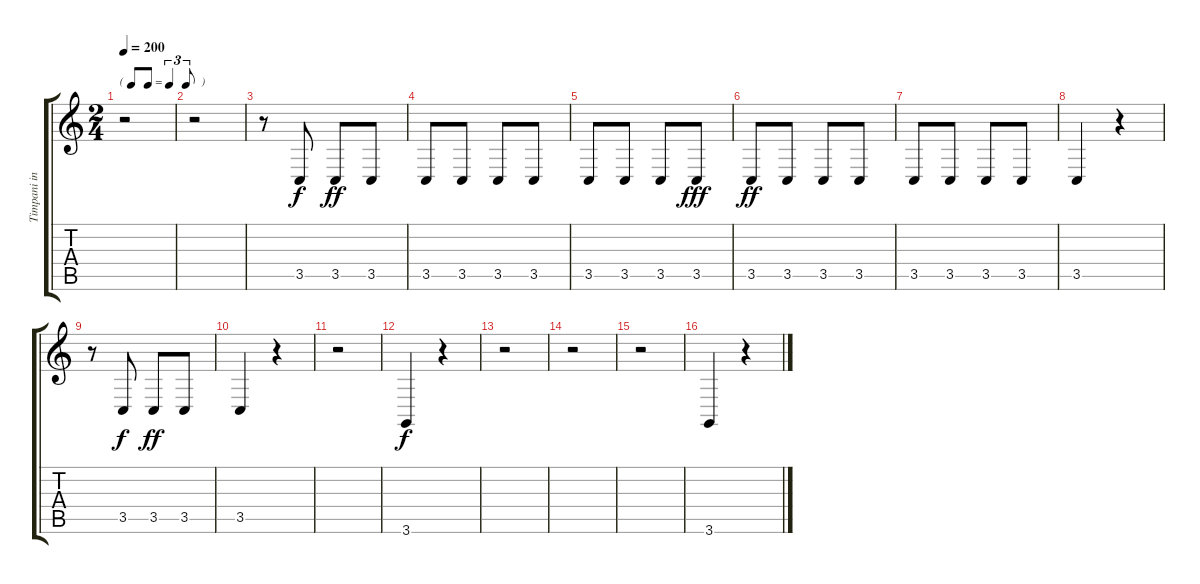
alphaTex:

\track ("Timpani in C/G" "Timpani in") {instrument timpani}
\staff {score tabs}
\tuning (E4 B3 G3 D3 A2 E2) {hide}
\ts (2 4)
\tf triplet8th
\tempo 200
\clef g2
\ks c
r.2{dy ff} |
r.2 |
r.8 3.5.8{dy f} 3.5.8{dy ff} 3.5.8 |
3.5.8 3.5.8 3.5.8 3.5.8 |
3.5.8 3.5.8 3.5.8 3.5.8{dy fff} |
3.5.8{dy ff} 3.5.8 3.5.8 3.5.8 |
3.5.8 3.5.8 3.5.8 3.5.8 |
3.5.4 r.4 |
r.8 3.5.8{dy f} 3.5.8{dy ff} 3.5.8 |
3.5.4 r.4 |
r.2 |
3.6.4{dy f} r.4 |
r.2 |
r.2 |
r.2 |
3.6.4 r.4
